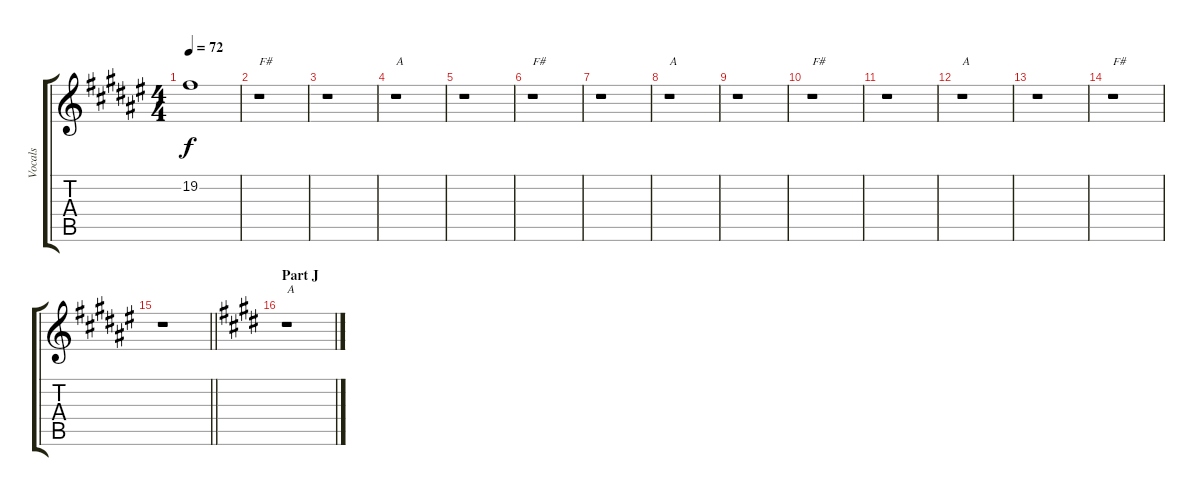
\track ("Vocals" "Vocals") {instrument trumpet}
\staff {score tabs}
\tuning (E4 B3 G3 D3 A2 E2) {hide}
\ts (4 4)
\tempo 72
\clef g2
\ks f#
19.2{t}.1{dy f} |
r.1{txt "F#"} |
r.1 |
r.1{txt "A"} |
r.1 |
r.1{txt "F#"} |
r.1 |
r.1{txt "A"} |
r.1 |
r.1{txt "F#"} |
r.1 |
r.1{txt "A"} |
r.1 |
r.1{txt "F#"} |
\barLineRight lightlight
r.1 |
\section ("" "Part J")
\ks e
r.1{txt "A"}
